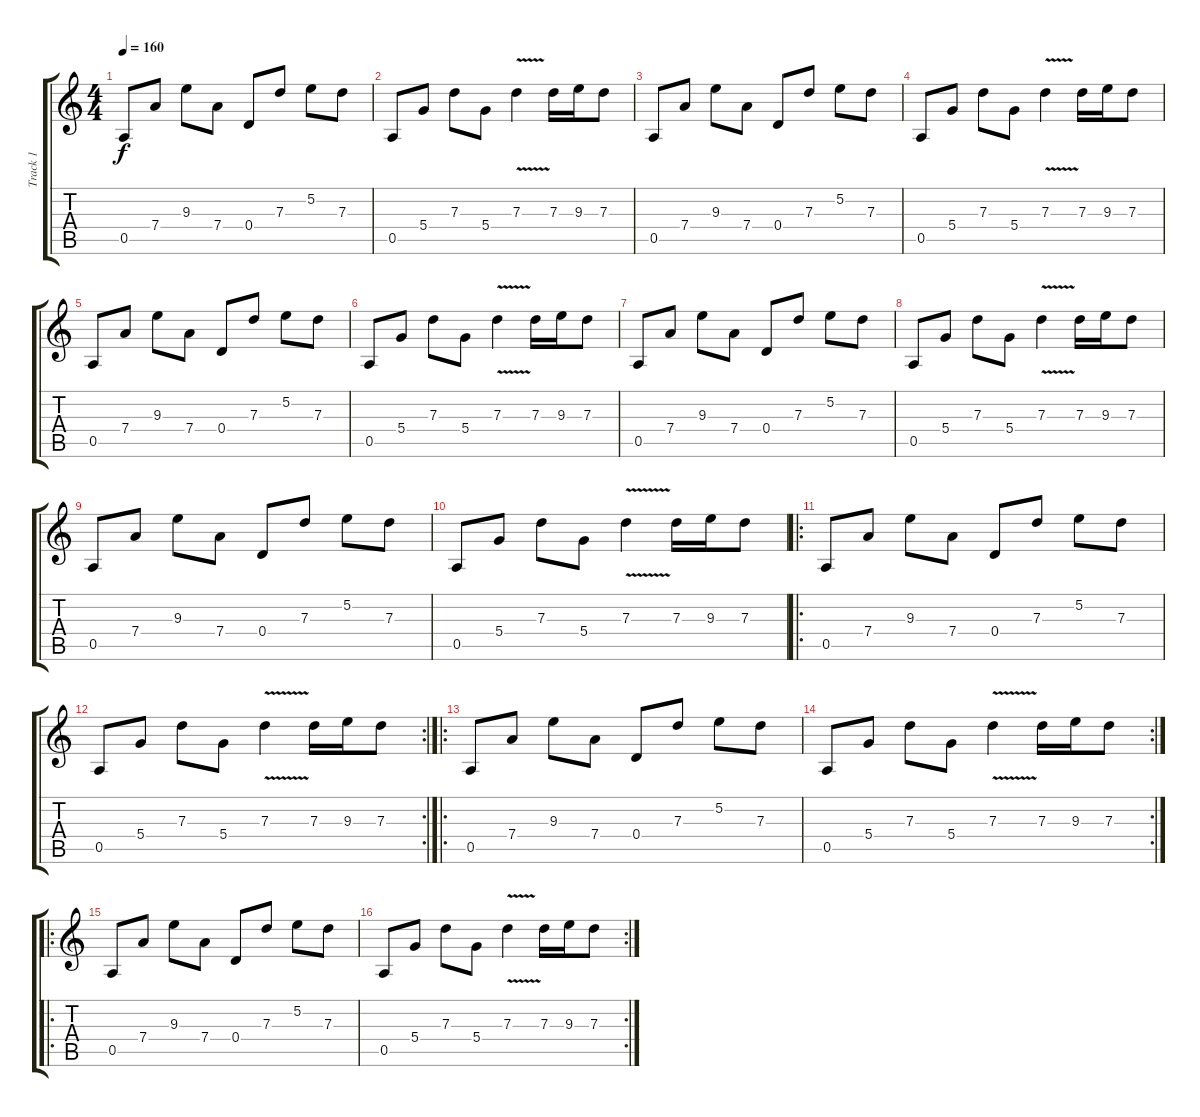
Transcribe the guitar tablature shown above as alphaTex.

\track ("Track 1" "Track 1") {instrument distortionguitar}
\staff {score tabs}
\tuning (E4 B3 G3 D3 A2 E2) {hide}
\ts (4 4)
\tempo 160
\clef g2
\ks c
0.5.8{dy f} 7.4.8 9.3.8 7.4.8 0.4.8 7.3.8 5.2.8 7.3.8 |
0.5.8 5.4.8 7.3.8 5.4.8 7.3{v}.4 7.3.16 9.3.16 7.3.8 |
0.5.8 7.4.8 9.3.8 7.4.8 0.4.8 7.3.8 5.2.8 7.3.8 |
0.5.8 5.4.8 7.3.8 5.4.8 7.3{v}.4 7.3.16 9.3.16 7.3.8 |
0.5.8 7.4.8 9.3.8 7.4.8 0.4.8 7.3.8 5.2.8 7.3.8 |
0.5.8 5.4.8 7.3.8 5.4.8 7.3{v}.4 7.3.16 9.3.16 7.3.8 |
0.5.8 7.4.8 9.3.8 7.4.8 0.4.8 7.3.8 5.2.8 7.3.8 |
0.5.8 5.4.8 7.3.8 5.4.8 7.3{v}.4 7.3.16 9.3.16 7.3.8 |
0.5.8 7.4.8 9.3.8 7.4.8 0.4.8 7.3.8 5.2.8 7.3.8 |
0.5.8 5.4.8 7.3.8 5.4.8 7.3{v}.4 7.3.16 9.3.16 7.3.8 |
\ro
0.5.8 7.4.8 9.3.8 7.4.8 0.4.8 7.3.8 5.2.8 7.3.8 |
\rc 2
0.5.8 5.4.8 7.3.8 5.4.8 7.3{v}.4 7.3.16 9.3.16 7.3.8 |
\ro
0.5.8 7.4.8 9.3.8 7.4.8 0.4.8 7.3.8 5.2.8 7.3.8 |
\rc 2
0.5.8 5.4.8 7.3.8 5.4.8 7.3{v}.4 7.3.16 9.3.16 7.3.8 |
\ro
0.5.8 7.4.8 9.3.8 7.4.8 0.4.8 7.3.8 5.2.8 7.3.8 |
\rc 2
0.5.8 5.4.8 7.3.8 5.4.8 7.3{v}.4 7.3.16 9.3.16 7.3.8
